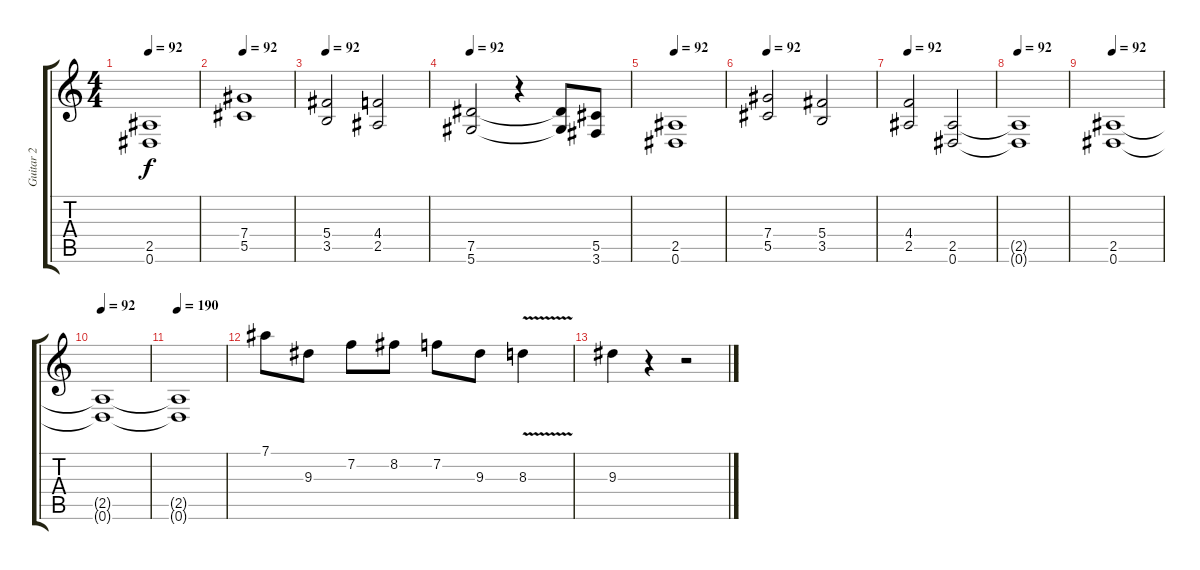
\track ("Guitar 2" "Guitar 2") {instrument distortionguitar}
\staff {score tabs}
\tuning (Eb4 Bb3 Gb3 Db3 Ab2 Eb2) {hide}
\ts (4 4)
\tempo 92
\clef g2
\ks c
(2.5 0.6).1{dy f} |
\tempo 92
(7.4 5.5).1 |
\tempo 92
(5.4 3.5).2 (4.4 2.5).2 |
\tempo 92
(7.5 5.6).2 r.4 (7.5{t} 5.6{t}).8 (5.5 3.6).8 |
\tempo 92
(2.5 0.6).1 |
\tempo 92
(7.4 5.5).2 (5.4 3.5).2 |
\tempo 92
(4.4 2.5).2 (2.5 0.6).2 |
\tempo 92
(2.5{t} 0.6{t}).1 |
\tempo 92
(2.5 0.6).1 |
\tempo 92
(2.5{t} 0.6{t}).1 |
\tempo 190
(2.5{t} 0.6{t}).1 |
7.1.8 9.3.8 7.2.8 8.2.8 7.2.8 9.3.8 8.3{v}.4 |
9.3.4 r.4 r.2
